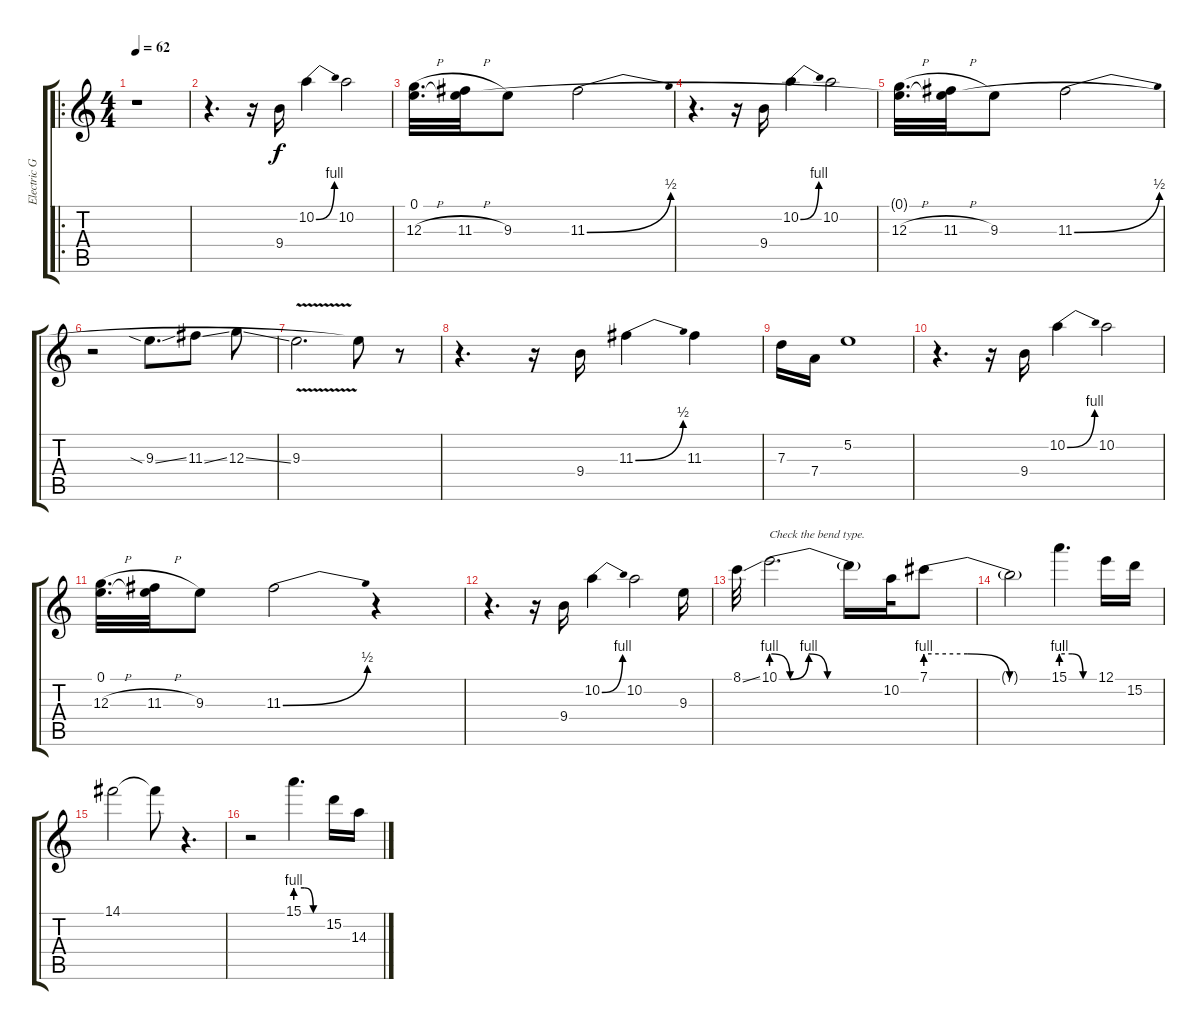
\track ("Electric Guitar Solo" "Electric G") {instrument distortionguitar}
\staff {score tabs}
\tuning (E4 B3 G3 D3 A2 E2) {hide}
\ro
\ts (4 4)
\tempo 62
\clef g2
\ks c
r.1{dy f instrument distortionguitar} |
r.4{d} r.16 9.4.16 10.2{be (bend 0 0 60 4)}.4 10.2.2 |
(0.1 12.3{h}).32{d} (0.1{t} 11.3{h}).32 9.3.8 11.3{be (bend 0 0 60 2)}.2 |
r.4{d} r.16 9.4.16 10.2{be (bend 0 0 60 4)}.4 10.2.2 |
(0.1{t} 12.3{h}).32{d} (0.1{t} 11.3{h}).32 9.3.8 11.3{be (bend 0 0 60 2)}.2 |
r.2 9.3{sia ss}.8{d} 11.3{ss}.8 12.3{ss}.8 |
9.3{v}.2{d} 0.1{t}.8 r.8 |
r.4{d} r.16 9.4.16 11.3{be (bend 0 0 60 2)}.4 11.3.4 |
7.3.16 7.4.16 5.2.1 |
r.4{d} r.16 9.4.16 10.2{be (bend 0 0 60 4)}.4 10.2.2 |
(0.1 12.3{h}).32{d} (0.1{t} 11.3{h}).32 9.3.8 11.3{be (bend 0 0 60 2)}.2 r.4 |
r.4{d} r.16 9.4.16 10.2{be (bend 0 0 60 4)}.4 10.2.2 9.3.16 |
8.1{ss}.32 10.1{be (custom 0 4 10 0 20 4 30 0 40 0 50 0 60 0)}.2{d txt "Check the bend type."} 10.1{t}.16 10.2.32 7.1{be (custom 0 4 20 4 40 0 60 0)}.8 |
7.1{t}.2 15.1{be (custom 0 4 20 4 40 0 60 0)}.4{d} 12.1.16 15.2.16 |
14.1.2 14.1{t}.8 r.4{d} |
r.2 15.1{be (custom 0 4 20 4 40 0 60 0)}.4{d} 15.2.16 14.3.16
